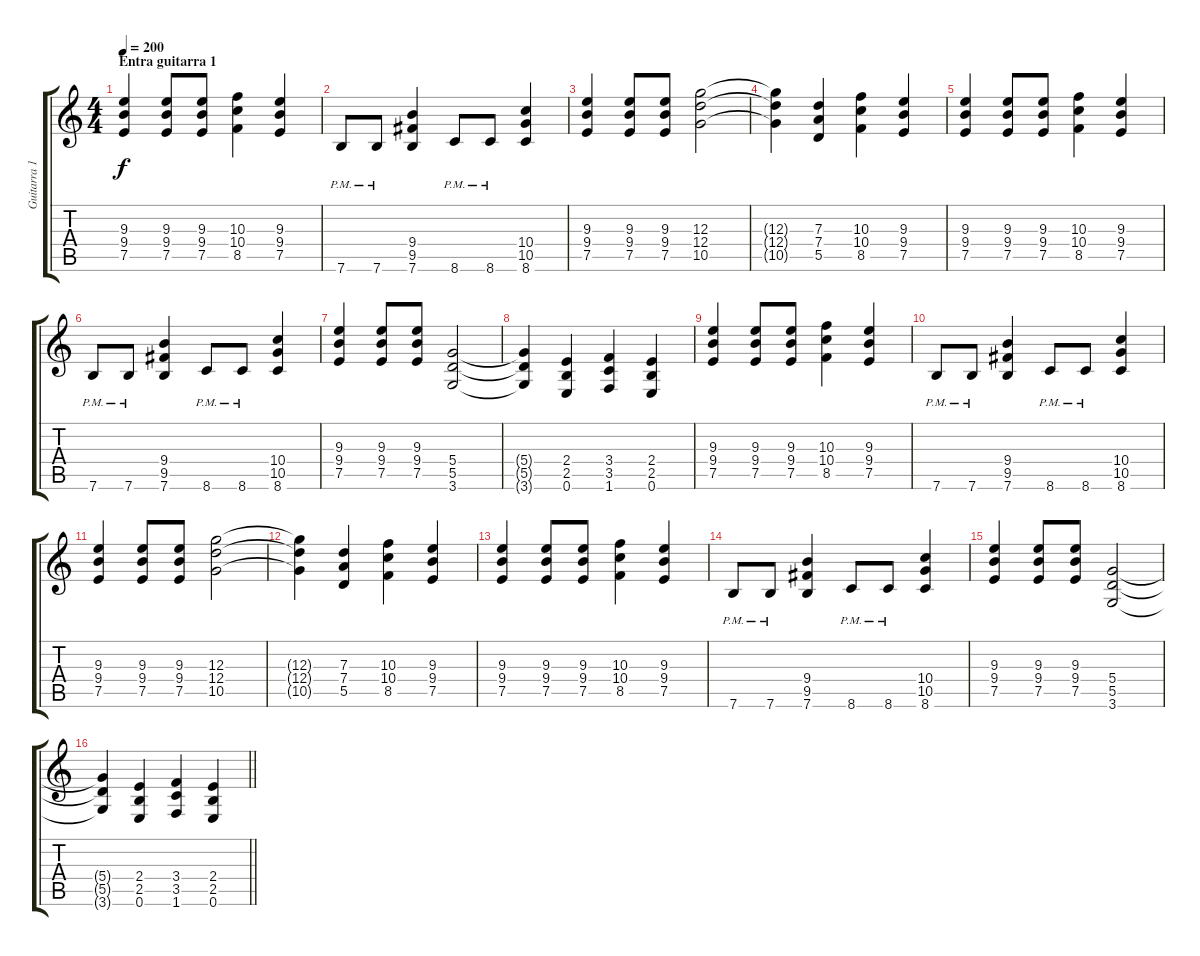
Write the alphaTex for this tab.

\track ("Guitarra 1" "Guitarra 1") {instrument distortionguitar}
\staff {score tabs}
\tuning (E4 B3 G3 D3 A2 E2) {hide}
\ts (4 4)
\section ("" "Entra guitarra 1")
\tempo 200
\clef g2
\ks c
(9.3 9.4 7.5).4{dy f} (9.3 9.4 7.5).8 (9.3 9.4 7.5).8 (10.3 10.4 8.5).4 (9.3 9.4 7.5).4 |
7.6{pm}.8 7.6{pm}.8 (9.4 9.5 7.6).4 8.6{pm}.8 8.6{pm}.8 (10.4 10.5 8.6).4 |
(9.3 9.4 7.5).4 (9.3 9.4 7.5).8 (9.3 9.4 7.5).8 (12.3 12.4 10.5).2 |
(12.3{t} 12.4{t} 10.5{t}).4 (7.3 7.4 5.5).4 (10.3 10.4 8.5).4 (9.3 9.4 7.5).4 |
(9.3 9.4 7.5).4 (9.3 9.4 7.5).8 (9.3 9.4 7.5).8 (10.3 10.4 8.5).4 (9.3 9.4 7.5).4 |
7.6{pm}.8 7.6{pm}.8 (9.4 9.5 7.6).4 8.6{pm}.8 8.6{pm}.8 (10.4 10.5 8.6).4 |
(9.3 9.4 7.5).4 (9.3 9.4 7.5).8 (9.3 9.4 7.5).8 (5.4 5.5 3.6).2 |
(5.4{t} 5.5{t} 3.6{t}).4 (2.4 2.5 0.6).4 (3.4 3.5 1.6).4 (2.4 2.5 0.6).4 |
(9.3 9.4 7.5).4 (9.3 9.4 7.5).8 (9.3 9.4 7.5).8 (10.3 10.4 8.5).4 (9.3 9.4 7.5).4 |
7.6{pm}.8 7.6{pm}.8 (9.4 9.5 7.6).4 8.6{pm}.8 8.6{pm}.8 (10.4 10.5 8.6).4 |
(9.3 9.4 7.5).4 (9.3 9.4 7.5).8 (9.3 9.4 7.5).8 (12.3 12.4 10.5).2 |
(12.3{t} 12.4{t} 10.5{t}).4 (7.3 7.4 5.5).4 (10.3 10.4 8.5).4 (9.3 9.4 7.5).4 |
(9.3 9.4 7.5).4 (9.3 9.4 7.5).8 (9.3 9.4 7.5).8 (10.3 10.4 8.5).4 (9.3 9.4 7.5).4 |
7.6{pm}.8 7.6{pm}.8 (9.4 9.5 7.6).4 8.6{pm}.8 8.6{pm}.8 (10.4 10.5 8.6).4 |
(9.3 9.4 7.5).4 (9.3 9.4 7.5).8 (9.3 9.4 7.5).8 (5.4 5.5 3.6).2 |
\barLineRight lightlight
(5.4{t} 5.5{t} 3.6{t}).4 (2.4 2.5 0.6).4 (3.4 3.5 1.6).4 (2.4 2.5 0.6).4
